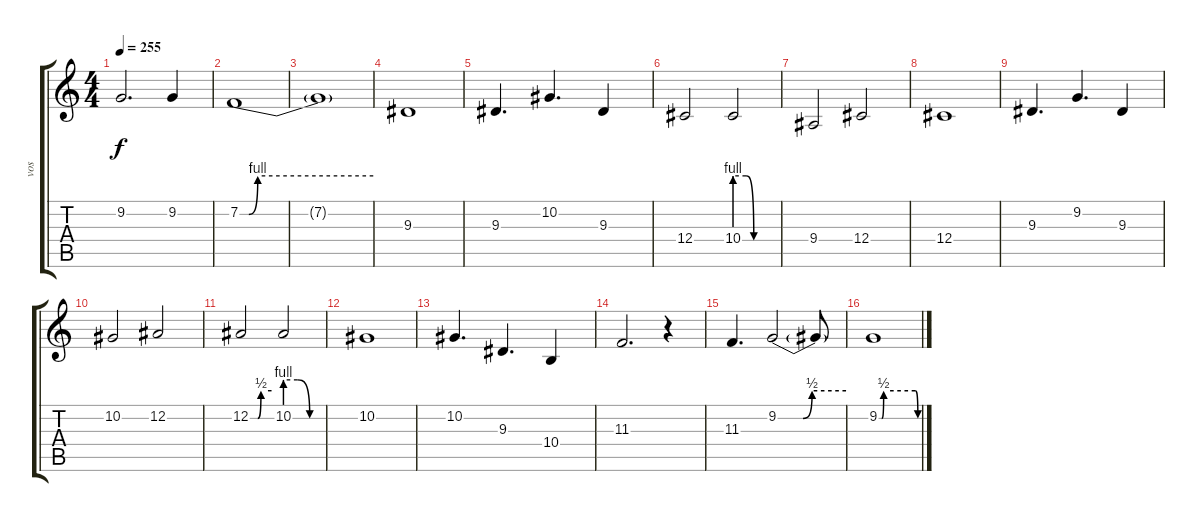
\track ("vos" "vos") {instrument lead5charang}
\staff {score tabs}
\tuning (Eb4 Bb3 Gb3 Db3 Ab2 Db2) {hide}
\ts (4 4)
\tempo 255
\clef g2
\ks c
9.2{t}.2{d dy f} 9.2.4 |
7.2{be (custom 0 0 4 0 8 4 60 4)}.1 |
7.2{t}.1 |
9.3.1 |
9.3.4{d} 10.2.4{d} 9.3.4 |
12.4.2 10.4{be (custom 0 4 16 4 27 0 40 0 60 0)}.2 |
9.4.2 12.4.2 |
12.4.1 |
9.3.4{d} 9.2.4{d} 9.3.4 |
10.2.2 12.2.2 |
12.2{be (custom 0 0 21 0 30 2 60 2)}.2 10.2{be (custom 0 4 20 4 40 0 60 0)}.2 |
10.2.1 |
10.2.4{d} 9.3.4{d} 10.4.4 |
11.3.2{d} r.4 |
11.3.4{d} 9.2{be (custom 0 0 22 0 30 2 60 2)}.2 9.2{t}.8 |
9.2{be (custom 0 0 4 0 7 2 56 2 60 0)}.1
